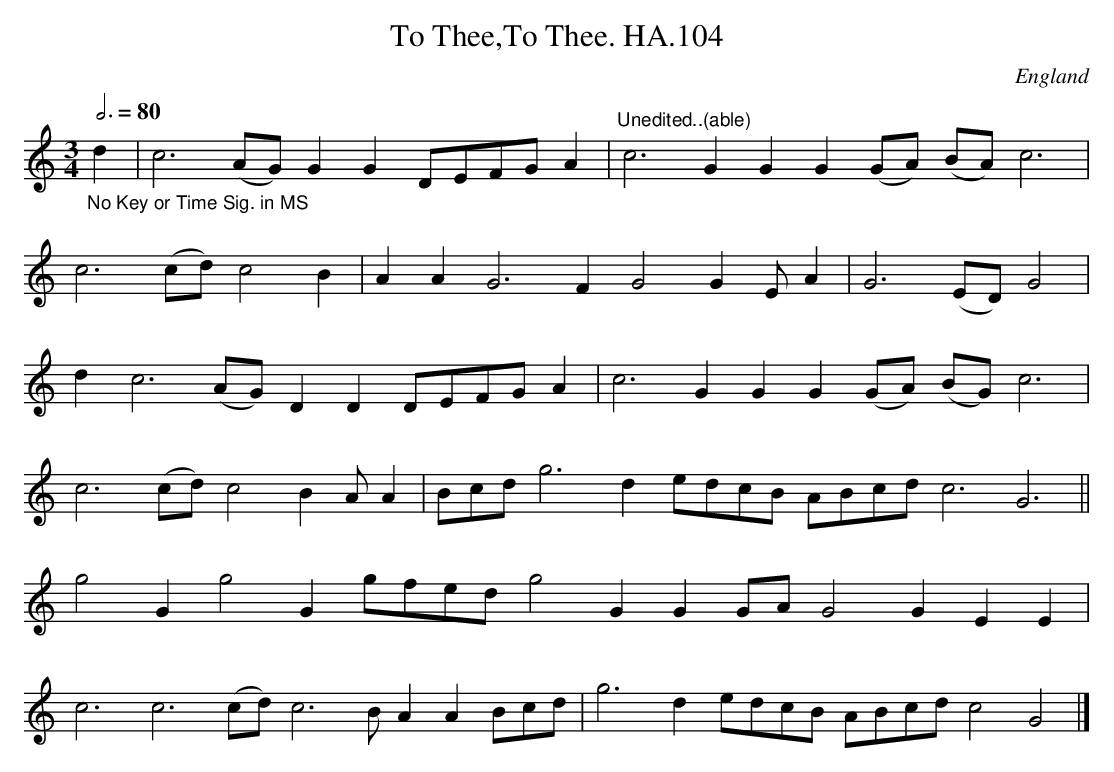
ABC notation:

X:1
T:To Thee,To Thee. HA.104
L:1/4
M:3/4
O:England
Q:3/4=80
K:C
"_No Key or Time Sig. in MS"\
d|c3(A/G/)GGD/E/F/G/A|"^Unedited..(able)"c3GGG(G/A/) (B/A/) c3|!
c3(c/d/) c2B|AAG3FG2GE/A|G3(E/D/)G2|!
dc3(A/G/)DD D/E/F/G/A|c3GGG(G/A/) (B/G/)c3|!
c3(c/d/)c2BA/A|B/c/d/ g3d e/d/c/B/ A/B/c/d/ c3G3||!
g2Gg2Gg/f/e/d/g2GGG/A/G2GEE|!
c3c3(c/d/)c3B/AAB/c/d/|g3d e/d/c/B/ A/B/c/d/ c2G2|]
